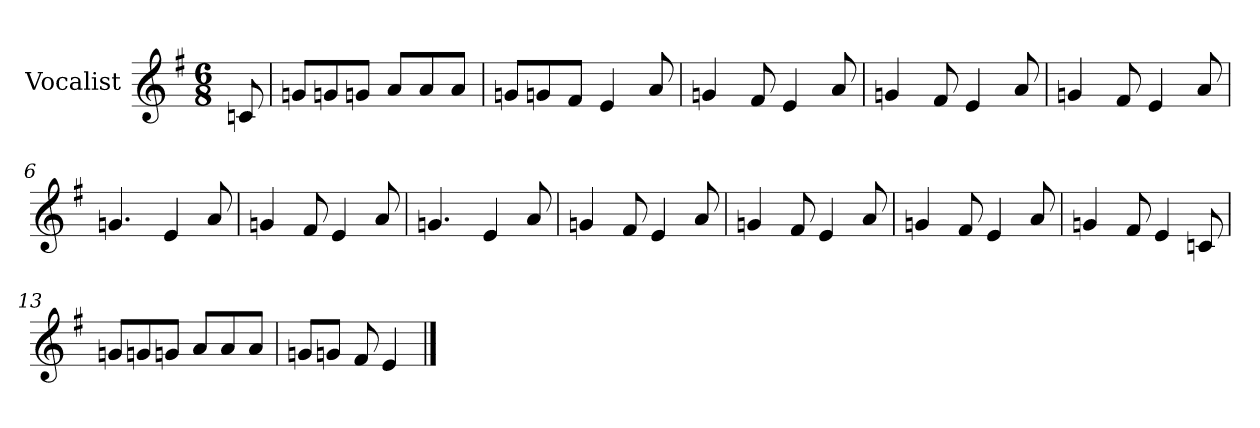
**kern
*part1
*staff1
*I"Vocalist
*k[f#]
*e:
*M6/8
=
8cn
=1
8gnL
8gn
8gnJ
8aL
8a
8aJ
=2
8gnL
8gn
8f#J
4e
8a
=3
4gn
8f#
4e
8a
=4
4gn
8f#
4e
8a
=5
4gn
8f#
4e
8a
=6
4.gn
4e
8a
=7
4gn
8f#
4e
8a
=8
4.gn
4e
8a
=9
4gn
8f#
4e
8a
=10
4gn
8f#
4e
8a
=11
4gn
8f#
4e
8a
=12
4gn
8f#
4e
8cn
=13
8gnL
8gn
8gnJ
8aL
8a
8aJ
=14
8gnL
8gnJ
8f#
4e
==
*-
